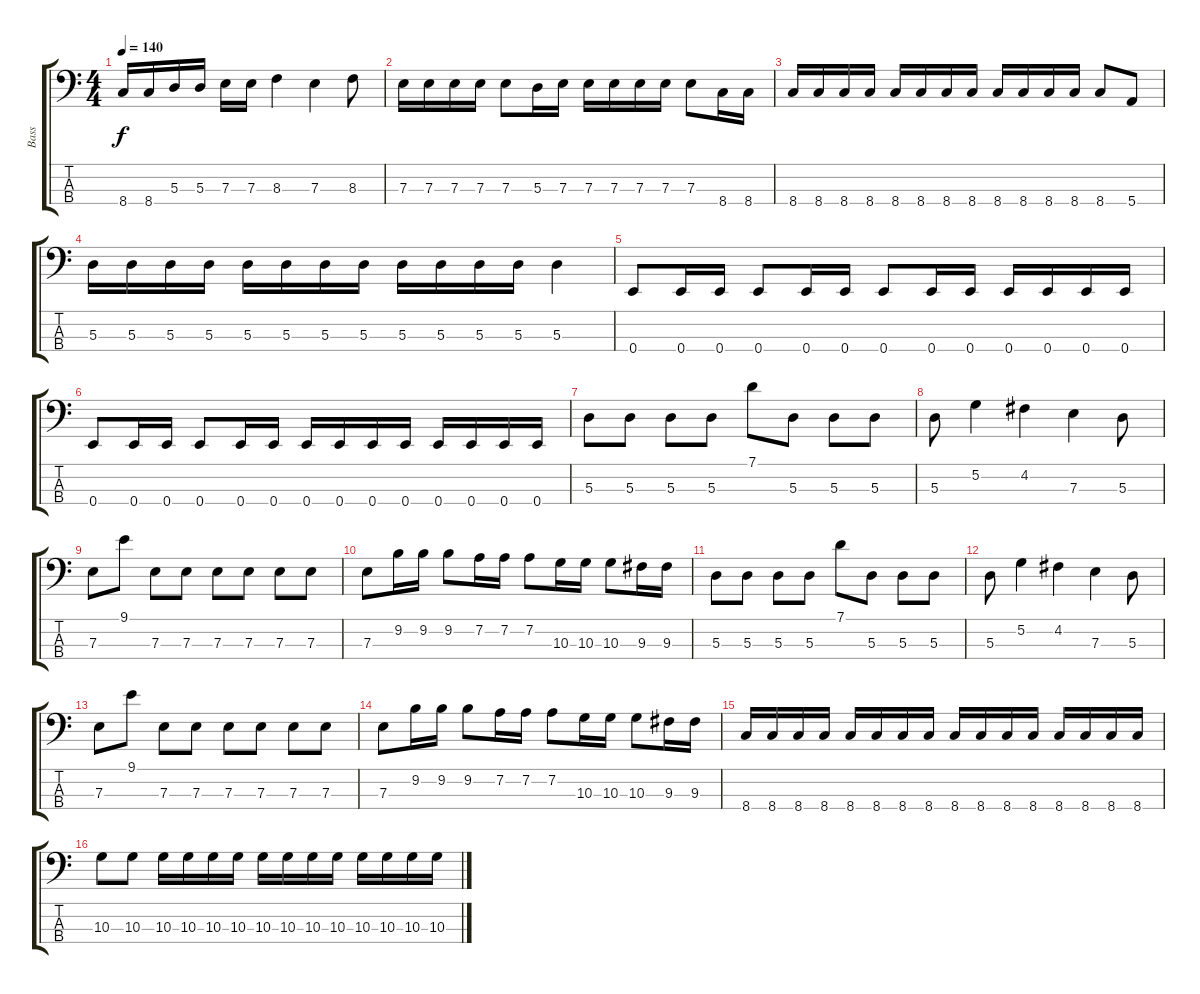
\track ("Bass" "Bass") {instrument slapbass1}
\staff {score tabs}
\tuning (G2 D2 A1 E1) {hide}
\ts (4 4)
\tempo 140
\clef f4
\ks c
8.4.16{dy f} 8.4.16 5.3.16 5.3.16 7.3.16 7.3.16 8.3.4 7.3.4 8.3.8 |
7.3.16 7.3.16 7.3.16 7.3.16 7.3.8 5.3.16 7.3.16 7.3.16 7.3.16 7.3.16 7.3.16 7.3.8 8.4.16 8.4.16 |
8.4.16 8.4.16 8.4.16 8.4.16 8.4.16 8.4.16 8.4.16 8.4.16 8.4.16 8.4.16 8.4.16 8.4.16 8.4.8 5.4.8 |
5.3.16 5.3.16 5.3.16 5.3.16 5.3.16 5.3.16 5.3.16 5.3.16 5.3.16 5.3.16 5.3.16 5.3.16 5.3.4 |
0.4.8 0.4.16 0.4.16 0.4.8 0.4.16 0.4.16 0.4.8 0.4.16 0.4.16 0.4.16 0.4.16 0.4.16 0.4.16 |
0.4.8 0.4.16 0.4.16 0.4.8 0.4.16 0.4.16 0.4.16 0.4.16 0.4.16 0.4.16 0.4.16 0.4.16 0.4.16 0.4.16 |
5.3.8 5.3.8 5.3.8 5.3.8 7.1.8 5.3.8 5.3.8 5.3.8 |
5.3.8 5.2.4 4.2.4 7.3.4 5.3.8 |
7.3.8 9.1.8 7.3.8 7.3.8 7.3.8 7.3.8 7.3.8 7.3.8 |
7.3.8 9.2.16 9.2.16 9.2.8 7.2.16 7.2.16 7.2.8 10.3.16 10.3.16 10.3.8 9.3.16 9.3.16 |
5.3.8 5.3.8 5.3.8 5.3.8 7.1.8 5.3.8 5.3.8 5.3.8 |
5.3.8 5.2.4 4.2.4 7.3.4 5.3.8 |
7.3.8 9.1.8 7.3.8 7.3.8 7.3.8 7.3.8 7.3.8 7.3.8 |
7.3.8 9.2.16 9.2.16 9.2.8 7.2.16 7.2.16 7.2.8 10.3.16 10.3.16 10.3.8 9.3.16 9.3.16 |
8.4.16 8.4.16 8.4.16 8.4.16 8.4.16 8.4.16 8.4.16 8.4.16 8.4.16 8.4.16 8.4.16 8.4.16 8.4.16 8.4.16 8.4.16 8.4.16 |
10.3.8 10.3.8 10.3.16 10.3.16 10.3.16 10.3.16 10.3.16 10.3.16 10.3.16 10.3.16 10.3.16 10.3.16 10.3.16 10.3.16
